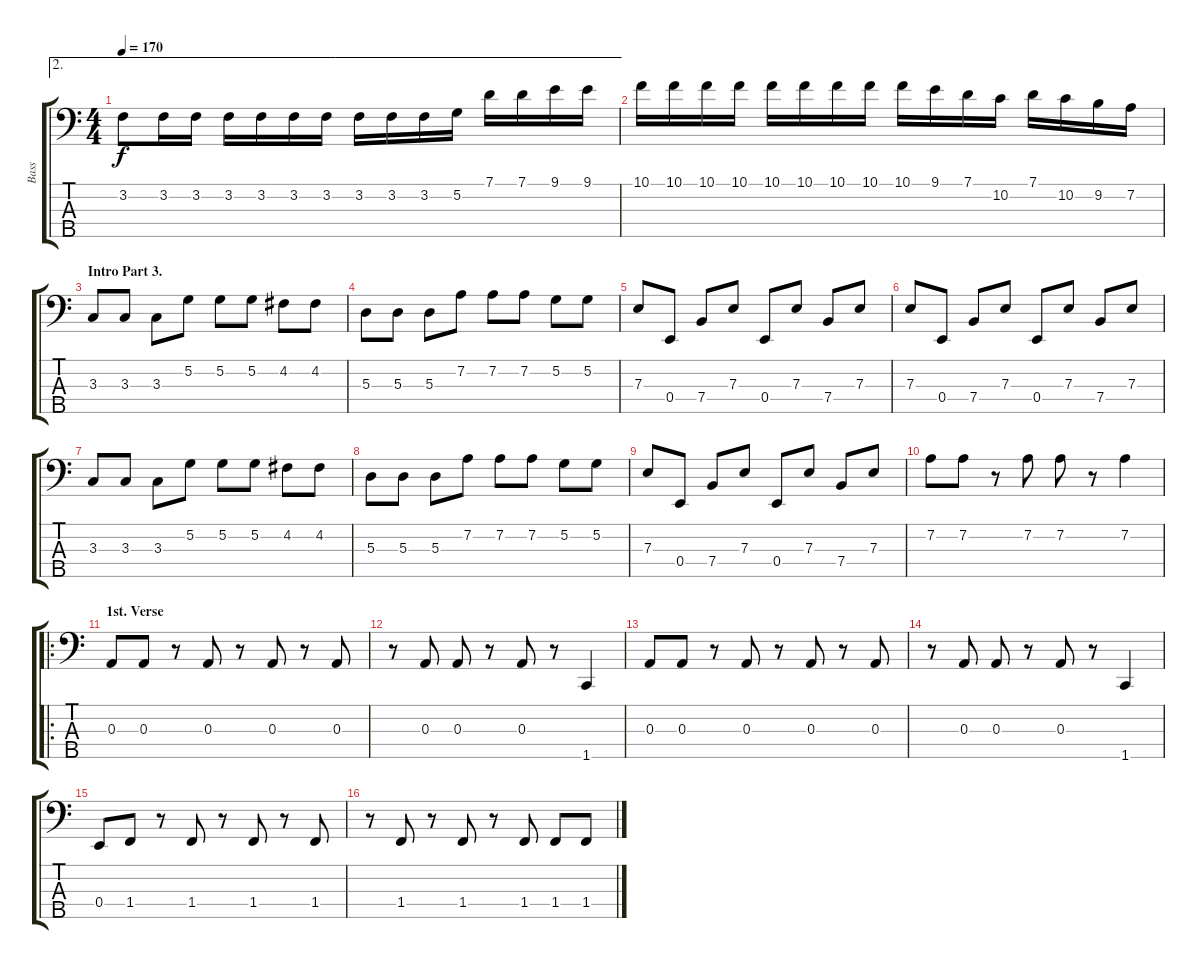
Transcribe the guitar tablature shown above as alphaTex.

\track ("Bass" "Bass") {instrument electricbassfinger}
\staff {score tabs}
\tuning (G2 D2 A1 E1 B0) {hide}
\ae 2
\ts (4 4)
\tempo 170
\clef f4
\ks c
3.2.8{dy f} 3.2.16 3.2.16 3.2.16 3.2.16 3.2.16 3.2.16 3.2.16 3.2.16 3.2.16 5.2.16 7.1.16 7.1.16 9.1.16 9.1.16 |
10.1.16 10.1.16 10.1.16 10.1.16 10.1.16 10.1.16 10.1.16 10.1.16 10.1.16 9.1.16 7.1.16 10.2.16 7.1.16 10.2.16 9.2.16 7.2.16 |
\section ("" "Intro Part 3.")
3.3.8 3.3.8 3.3.8 5.2.8 5.2.8 5.2.8 4.2.8 4.2.8 |
5.3.8 5.3.8 5.3.8 7.2.8 7.2.8 7.2.8 5.2.8 5.2.8 |
7.3.8 0.4.8 7.4.8 7.3.8 0.4.8 7.3.8 7.4.8 7.3.8 |
7.3.8 0.4.8 7.4.8 7.3.8 0.4.8 7.3.8 7.4.8 7.3.8 |
3.3.8 3.3.8 3.3.8 5.2.8 5.2.8 5.2.8 4.2.8 4.2.8 |
5.3.8 5.3.8 5.3.8 7.2.8 7.2.8 7.2.8 5.2.8 5.2.8 |
7.3.8 0.4.8 7.4.8 7.3.8 0.4.8 7.3.8 7.4.8 7.3.8 |
7.2.8 7.2.8 r.8 7.2.8 7.2.8 r.8 7.2.4 |
\ro
\section ("" "1st. Verse")
0.3.8 0.3.8 r.8 0.3.8 r.8 0.3.8 r.8 0.3.8 |
r.8 0.3.8 0.3.8 r.8 0.3.8 r.8 1.5.4 |
0.3.8 0.3.8 r.8 0.3.8 r.8 0.3.8 r.8 0.3.8 |
r.8 0.3.8 0.3.8 r.8 0.3.8 r.8 1.5.4 |
0.4.8 1.4.8 r.8 1.4.8 r.8 1.4.8 r.8 1.4.8 |
r.8 1.4.8 r.8 1.4.8 r.8 1.4.8 1.4.8 1.4.8
